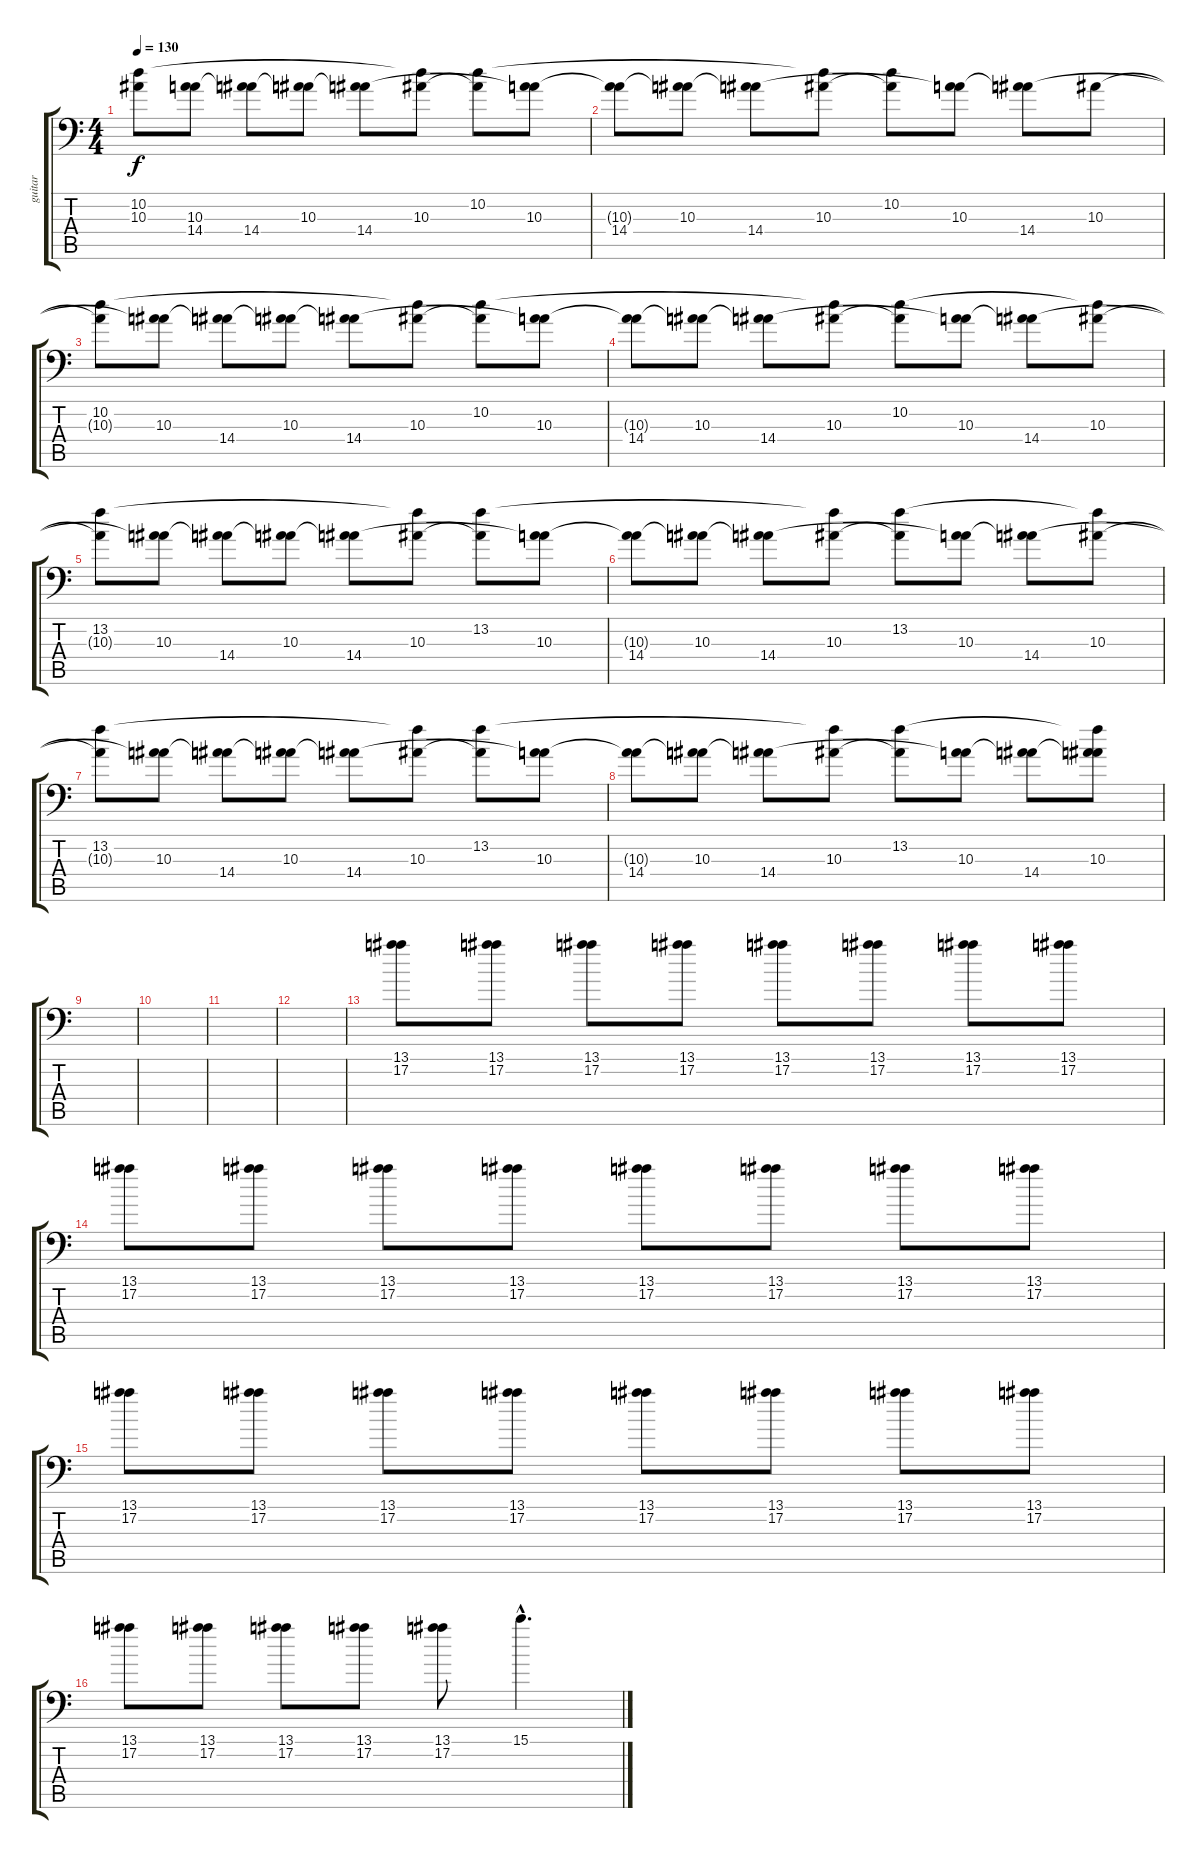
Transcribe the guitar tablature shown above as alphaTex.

\track ("guitar" "guitar") {instrument electricguitarjazz}
\staff {score tabs}
\tuning (A3 E3 C3 G2 D2 G1) {hide}
\ts (4 4)
\tempo 130
\clef f4
\ks c
(10.2 10.3{t}).8{dy f} (10.3 14.4{t}).8 (10.3{t} 14.4).8 (10.3 14.4{t}).8 (10.3{t} 14.4).8 (10.2{t} 10.3).8 (10.2 10.3{t}).8 (10.3 14.4{t}).8 |
(10.3{t} 14.4).8 (10.3 14.4{t}).8 (10.3{t} 14.4).8 (10.2{t} 10.3).8 (10.2 10.3{t}).8 (10.3 14.4{t}).8 (10.3{t} 14.4).8 10.3.8 |
(10.2 10.3{t}).8 (10.3 14.4{t}).8 (10.3{t} 14.4).8 (10.3 14.4{t}).8 (10.3{t} 14.4).8 (10.2{t} 10.3).8 (10.2 10.3{t}).8 (10.3 14.4{t}).8 |
(10.3{t} 14.4).8 (10.3 14.4{t}).8 (10.3{t} 14.4).8 (10.2{t} 10.3).8 (10.2 10.3{t}).8 (10.3 14.4{t}).8 (10.3{t} 14.4).8 (10.2{t} 10.3).8 |
(13.2 10.3{t}).8 (10.3 14.4{t}).8 (10.3{t} 14.4).8 (10.3 14.4{t}).8 (10.3{t} 14.4).8 (13.2{t} 10.3).8 (13.2 10.3{t}).8 (10.3 14.4{t}).8 |
(10.3{t} 14.4).8 (10.3 14.4{t}).8 (10.3{t} 14.4).8 (13.2{t} 10.3).8 (13.2 10.3{t}).8 (10.3 14.4{t}).8 (10.3{t} 14.4).8 (13.2{t} 10.3).8 |
(13.2 10.3{t}).8 (10.3 14.4{t}).8 (10.3{t} 14.4).8 (10.3 14.4{t}).8 (10.3{t} 14.4).8 (13.2{t} 10.3).8 (13.2 10.3{t}).8 (10.3 14.4{t}).8 |
(10.3{t} 14.4).8 (10.3 14.4{t}).8 (10.3{t} 14.4).8 (13.2{t} 10.3).8 (13.2 10.3{t}).8 (10.3 14.4{t}).8 (10.3{t} 14.4).8 (13.2{t} 10.3 14.4{t}).8 |
|
|
|
|
(13.1 17.2).8{instrument distortionguitar} (13.1 17.2).8 (13.1 17.2).8 (13.1 17.2).8 (13.1 17.2).8 (13.1 17.2).8 (13.1 17.2).8 (13.1 17.2).8 |
(13.1 17.2).8 (13.1 17.2).8 (13.1 17.2).8 (13.1 17.2).8 (13.1 17.2).8 (13.1 17.2).8 (13.1 17.2).8 (13.1 17.2).8 |
(13.1 17.2).8 (13.1 17.2).8 (13.1 17.2).8 (13.1 17.2).8 (13.1 17.2).8 (13.1 17.2).8 (13.1 17.2).8 (13.1 17.2).8 |
(13.1 17.2).8 (13.1 17.2).8 (13.1 17.2).8 (13.1 17.2).8 (13.1 17.2).8 15.1{hac}.4{d}
